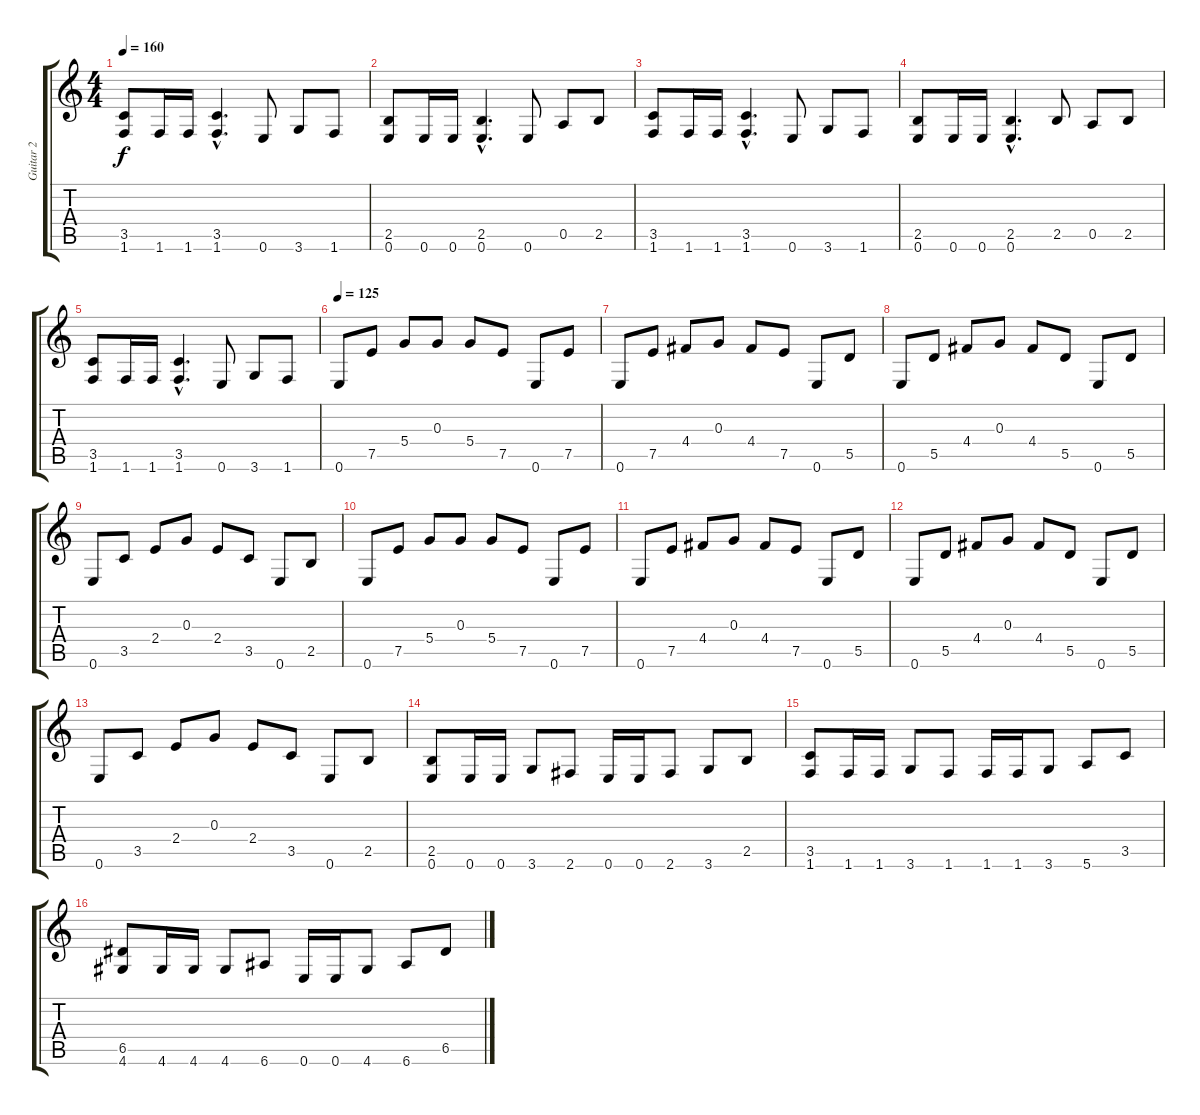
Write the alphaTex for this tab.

\track ("Guitar 2" "Guitar 2") {instrument overdrivenguitar}
\staff {score tabs}
\tuning (E4 B3 G3 D3 A2 E2) {hide}
\ts (4 4)
\tempo 160
\clef g2
\ks c
(3.5 1.6).8{dy f} 1.6.16 1.6.16 (3.5{hac} 1.6{hac}).4{d} 0.6.8 3.6.8 1.6.8 |
(2.5 0.6).8 0.6.16 0.6.16 (2.5{hac} 0.6{hac}).4{d} 0.6.8 0.5.8 2.5.8 |
(3.5 1.6).8 1.6.16 1.6.16 (3.5{hac} 1.6{hac}).4{d} 0.6.8 3.6.8 1.6.8 |
(2.5 0.6).8 0.6.16 0.6.16 (2.5{hac} 0.6{hac}).4{d} 2.5.8 0.5.8 2.5.8 |
(3.5 1.6).8 1.6.16 1.6.16 (3.5{hac} 1.6{hac}).4{d} 0.6.8 3.6.8 1.6.8 |
\tempo 125
0.6.8 7.5.8 5.4.8 0.3.8 5.4.8 7.5.8 0.6.8 7.5.8 |
0.6.8 7.5.8 4.4.8 0.3.8 4.4.8 7.5.8 0.6.8 5.5.8 |
0.6.8 5.5.8 4.4.8 0.3.8 4.4.8 5.5.8 0.6.8 5.5.8 |
0.6.8 3.5.8 2.4.8 0.3.8 2.4.8 3.5.8 0.6.8 2.5.8 |
0.6.8 7.5.8 5.4.8 0.3.8 5.4.8 7.5.8 0.6.8 7.5.8 |
0.6.8 7.5.8 4.4.8 0.3.8 4.4.8 7.5.8 0.6.8 5.5.8 |
0.6.8 5.5.8 4.4.8 0.3.8 4.4.8 5.5.8 0.6.8 5.5.8 |
0.6.8 3.5.8 2.4.8 0.3.8 2.4.8 3.5.8 0.6.8 2.5.8 |
(2.5 0.6).8 0.6.16 0.6.16 3.6.8 2.6.8 0.6.16 0.6.16 2.6.8 3.6.8 2.5.8 |
(3.5 1.6).8 1.6.16 1.6.16 3.6.8 1.6.8 1.6.16 1.6.16 3.6.8 5.6.8 3.5.8 |
(6.5 4.6).8 4.6.16 4.6.16 4.6.8 6.6.8 0.6.16 0.6.16 4.6.8 6.6.8 6.5.8
